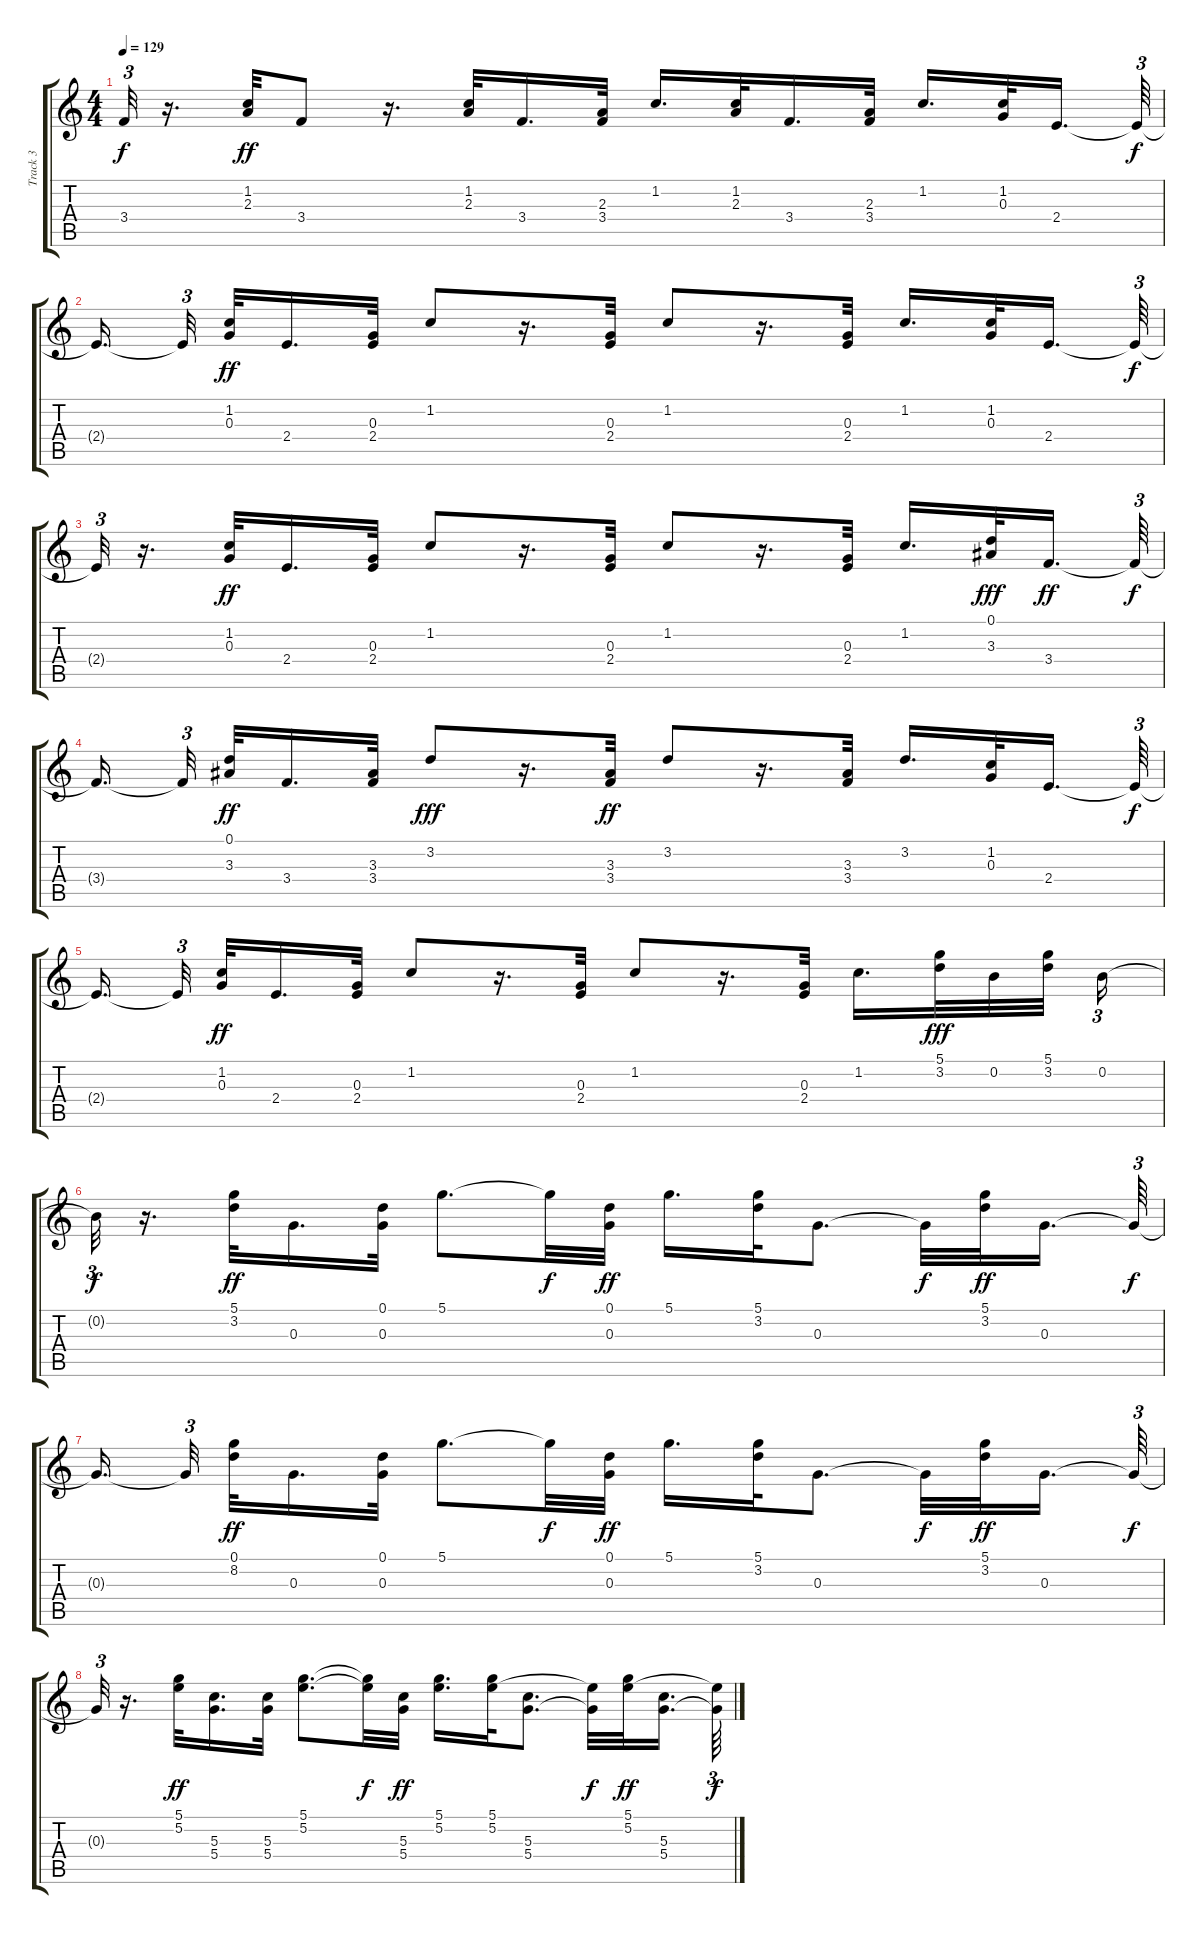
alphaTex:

\track ("Track 3" "Track 3") {instrument acousticguitarsteel}
\staff {score tabs}
\tuning (D4 B3 G3 D3 G2 D2) {hide}
\ts (4 4)
\tempo 129
\clef g2
\ks c
3.4{t}.32{tu (3 2) dy f} r.16{d} (1.2 2.3).32{dy ff} 3.4.8 r.16{d} (1.2 2.3).32 3.4.16{d} (2.3 3.4).32 1.2.16{d} (1.2 2.3).32 3.4.16{d} (2.3 3.4).32 1.2.16{d} (1.2 0.3).32 2.4.16{d beam splitsecondary} 2.4{t}.64{tu (3 2) dy f} |
2.4{t}.16{d beam splitsecondary} 2.4{t}.32{tu (3 2) beam splitsecondary} (1.2 0.3).32{dy ff} 2.4.16{d} (0.3 2.4).32 1.2.8 r.16{d} (0.3 2.4).32 1.2.8 r.16{d} (0.3 2.4).32 1.2.16{d} (1.2 0.3).32 2.4.16{d beam splitsecondary} 2.4{t}.64{tu (3 2) dy f} |
2.4{t}.32{tu (3 2)} r.16{d} (1.2 0.3).32{dy ff} 2.4.16{d} (0.3 2.4).32 1.2.8 r.16{d} (0.3 2.4).32 1.2.8 r.16{d} (0.3 2.4).32 1.2.16{d} (0.1 3.3).32{dy fff} 3.4.16{d dy ff beam splitsecondary} 3.4{t}.64{tu (3 2) dy f} |
3.4{t}.16{d beam splitsecondary} 3.4{t}.32{tu (3 2) beam splitsecondary} (0.1 3.3).32{dy ff} 3.4.16{d} (3.3 3.4).32 3.2.8{dy fff} r.16{d} (3.3 3.4).32{dy ff} 3.2.8 r.16{d} (3.3 3.4).32 3.2.16{d} (1.2 0.3).32 2.4.16{d beam splitsecondary} 2.4{t}.64{tu (3 2) dy f} |
2.4{t}.16{d beam splitsecondary} 2.4{t}.32{tu (3 2) beam splitsecondary} (1.2 0.3).32{dy ff} 2.4.16{d} (0.3 2.4).32 1.2.8 r.16{d} (0.3 2.4).32 1.2.8 r.16{d} (0.3 2.4).32 1.2.16{d} (5.1 3.2).32{dy fff} 0.2.32 (5.1 3.2).32{beam splitsecondary} 0.2.16{tu (3 2)} |
0.2{t}.32{tu (3 2) dy f} r.16{d} (5.1 3.2).32{dy ff} 0.3.16{d} (0.1 0.3).32 5.1.8{d} 5.1{t}.32{dy f} (0.1 0.3).32{dy ff} 5.1.16{d} (5.1 3.2).32 0.3.8{d} 0.3{t}.32{dy f} (5.1 3.2).32{dy ff} 0.3.16{d beam splitsecondary} 0.3{t}.64{tu (3 2) dy f} |
0.3{t}.16{d beam splitsecondary} 0.3{t}.32{tu (3 2) beam splitsecondary} (0.1 8.2).32{dy ff} 0.3.16{d} (0.1 0.3).32 5.1.8{d} 5.1{t}.32{dy f} (0.1 0.3).32{dy ff} 5.1.16{d} (5.1 3.2).32 0.3.8{d} 0.3{t}.32{dy f} (5.1 3.2).32{dy ff} 0.3.16{d beam splitsecondary} 0.3{t}.64{tu (3 2) dy f} |
0.3{t}.32{tu (3 2)} r.16{d} (5.1 5.2).32{dy ff} (5.3 5.4).16{d} (5.3 5.4).32 (5.1 5.2).8{d} (5.1{t} 5.2{t}).32{dy f} (5.3 5.4).32{dy ff} (5.1 5.2).16{d} (5.1 5.2).32 (5.3 5.4).8{d} (5.2{t} 5.4{t}).32{dy f} (5.1 5.2).32{dy ff} (5.3 5.4).16{d beam splitsecondary} (5.2{t} 5.4{t}).64{tu (3 2) dy f}
